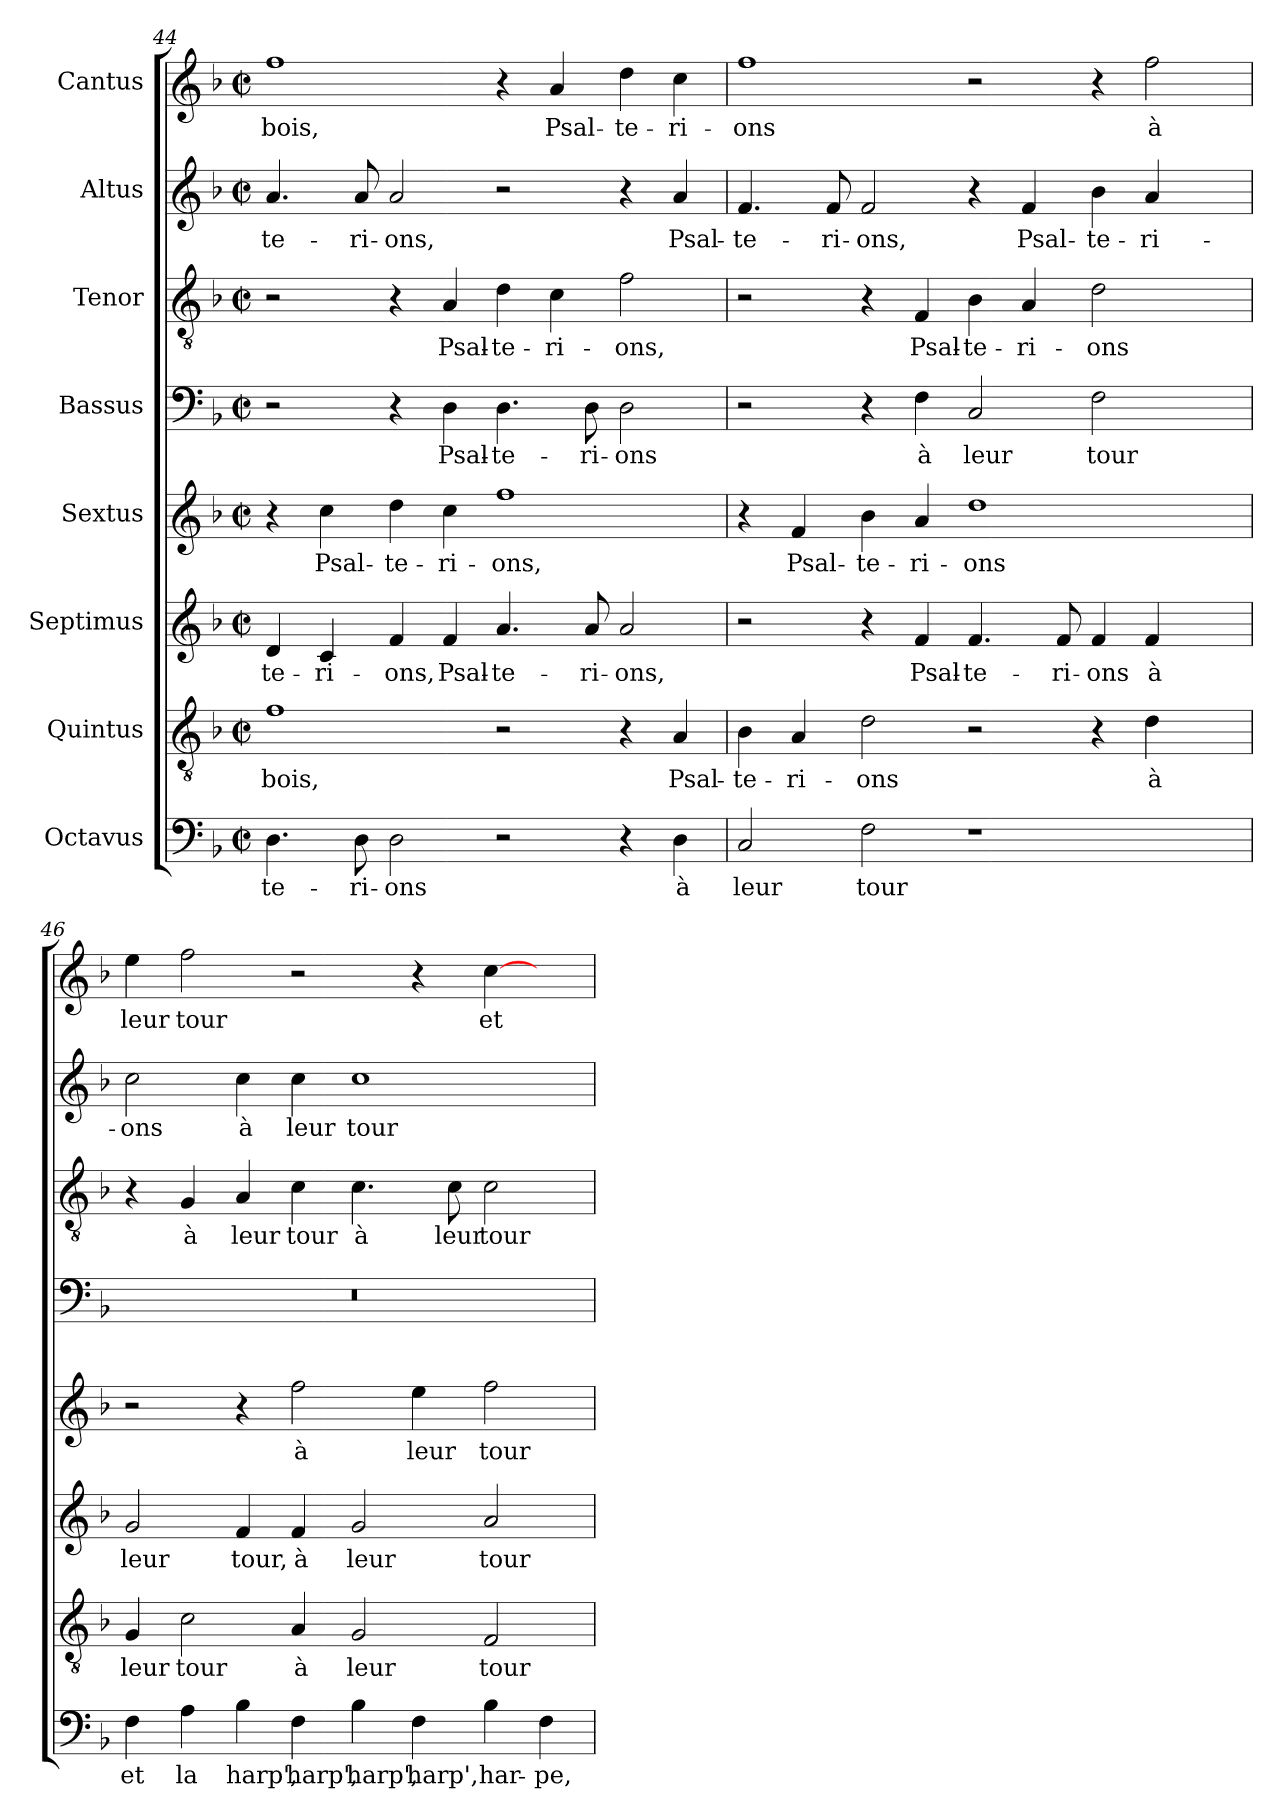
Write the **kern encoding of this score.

**kern	**text	**kern	**text	**kern	**text	**kern	**text	**kern	**text	**kern	**text	**kern	**text	**kern	**text
*part8	*part8	*part7	*part7	*part6	*part6	*part5	*part5	*part4	*part4	*part3	*part3	*part2	*part2	*part1	*part1
*staff8	*staff8	*staff7	*staff7	*staff6	*staff6	*staff5	*staff5	*staff4	*staff4	*staff3	*staff3	*staff2	*staff2	*staff1	*staff1
*I"Octavus	*	*I"Quintus	*	*I"Septimus	*	*I"Sextus	*	*I"Bassus	*	*I"Tenor	*	*I"Altus	*	*I"Cantus	*
!!LO:LB:g=z
*clefF4	*	*clefGv2	*	*clefG2	*	*clefG2	*	*clefF4	*	*clefGv2	*	*clefG2	*	*clefG2	*
*k[b-]	*	*k[b-]	*	*k[b-]	*	*k[b-]	*	*k[b-]	*	*k[b-]	*	*k[b-]	*	*k[b-]	*
*F:	*	*F:	*	*F:	*	*F:	*	*F:	*	*F:	*	*F:	*	*F:	*
*M4/2	*	*M4/2	*	*M4/2	*	*M4/2	*	*M4/2	*	*M4/2	*	*M4/2	*	*M4/2	*
*met(c|)	*	*met(c|)	*	*met(c|)	*	*met(c|)	*	*met(c|)	*	*met(c|)	*	*met(c|)	*	*met(c|)	*
=44	=44	=44	=44	=44	=44	=44	=44	=44	=44	=44	=44	=44	=44	=44	=44
!	!LO:LY:b	!	!LO:LY:b	!	!LO:LY:b	!	!	!	!	!	!	!	!LO:LY:b	!	!LO:LY:b
4.D	-te-	1f	bois,	4d	-te-	4r	.	2r	.	2r	.	4.a	-te-	1ff	-bois,
!	!	!	!	!	!LO:LY:b	!	!LO:LY:b	!	!	!	!	!	!	!	!
.	.	.	.	4c	-ri-	4cc	Psal-	.	.	.	.	.	.	.	.
!	!LO:LY:b	!	!	!	!	!	!	!	!	!	!	!	!LO:LY:b	!	!
8D	-ri-	.	.	.	.	.	.	.	.	.	.	8a	-ri-	.	.
!	!LO:LY:b	!	!	!	!LO:LY:b	!	!LO:LY:b	!	!	!	!	!	!LO:LY:b	!	!
2D	-ons	.	.	4f	-ons,	4dd	-te-	4r	.	4r	.	2a	-ons,	.	.
!	!	!	!	!	!LO:LY:b	!	!LO:LY:b	!	!LO:LY:b	!	!LO:LY:b	!	!	!	!
.	.	.	.	4f	Psal-	4cc	-ri-	4D	Psal-	4A	Psal-	.	.	.	.
!	!	!	!	!	!LO:LY:b	!	!LO:LY:b	!	!LO:LY:b	!	!LO:LY:b	!	!	!	!
2r	.	2r	.	4.a	-te-	1ff	-ons,	4.D	-te-	4d	-te-	2r	.	4r	.
!	!	!	!	!	!	!	!	!	!	!	!LO:LY:b	!	!	!	!LO:LY:b
.	.	.	.	.	.	.	.	.	.	4c	-ri-	.	.	4a	Psal-
!	!	!	!	!	!LO:LY:b	!	!	!	!LO:LY:b	!	!	!	!	!	!
.	.	.	.	8a	-ri-	.	.	8D	-ri-	.	.	.	.	.	.
!	!	!	!	!	!LO:LY:b	!	!	!	!LO:LY:b	!	!LO:LY:b	!	!	!	!LO:LY:b
4r	.	4r	.	2a	-ons,	.	.	2D	-ons	2f	-ons,	4r	.	4dd	-te-
!	!LO:LY:b	!	!LO:LY:b	!	!	!	!	!	!	!	!	!	!LO:LY:b	!	!LO:LY:b
4D	à	4A	Psal-	.	.	.	.	.	.	.	.	4a	Psal-	4cc	-ri-
=45	=45	=45	=45	=45	=45	=45	=45	=45	=45	=45	=45	=45	=45	=45	=45
!	!LO:LY:b	!	!LO:LY:b	!	!	!	!	!	!	!	!	!	!LO:LY:b	!	!LO:LY:b
2C	leur	4B-	-te-	2r	.	4r	.	2r	.	2r	.	4.f	-te-	1ff	-ons
!	!	!	!LO:LY:b	!	!	!	!LO:LY:b	!	!	!	!	!	!	!	!
.	.	4A	-ri-	.	.	4f	Psal-	.	.	.	.	.	.	.	.
!	!	!	!	!	!	!	!	!	!	!	!	!	!LO:LY:b	!	!
.	.	.	.	.	.	.	.	.	.	.	.	8f	-ri-	.	.
!	!LO:LY:b	!	!LO:LY:b	!	!	!	!LO:LY:b	!	!	!	!	!	!LO:LY:b	!	!
2F	tour	2d	-ons	4r	.	4b-	-te-	4r	.	4r	.	2f	-ons,	.	.
!	!	!	!	!	!LO:LY:b	!	!LO:LY:b	!	!LO:LY:b	!	!LO:LY:b	!	!	!	!
.	.	.	.	4f	Psal-	4a	-ri-	4F	à	4F	Psal-	.	.	.	.
!	!	!	!	!	!LO:LY:b	!	!LO:LY:b	!	!LO:LY:b	!	!LO:LY:b	!	!	!	!
1r	.	2r	.	4.f	-te-	1dd	-ons	2C	leur	4B-	-te-	4r	.	2r	.
!	!	!	!	!	!	!	!	!	!	!	!LO:LY:b	!	!LO:LY:b	!	!
.	.	.	.	.	.	.	.	.	.	4A	-ri-	4f	Psal-	.	.
!	!	!	!	!	!LO:LY:b	!	!	!	!	!	!	!	!	!	!
.	.	.	.	8f	-ri-	.	.	.	.	.	.	.	.	.	.
!	!	!	!	!	!LO:LY:b	!	!	!	!LO:LY:b	!	!LO:LY:b	!	!LO:LY:b	!	!
.	.	4r	.	4f	-ons	.	.	2F	tour	2d	-ons	4b-	-te-	4r	.
!	!	!	!LO:LY:b	!	!LO:LY:b	!	!	!	!	!	!	!	!LO:LY:b	!	!LO:LY:b
.	.	4d	à	4f	à	.	.	.	.	.	.	4a	-ri-	2ff	à
4ryy	.	4ryy	.	4ryy	.	4ryy	.	4ryy	.	4ryy	.	4ryy	.	.	.
!!LO:LB:g=z
=46	=46	=46	=46	=46	=46	=46	=46	=46	=46	=46	=46	=46	=46	=46	=46
!	!LO:LY:b	!	!LO:LY:b	!	!LO:LY:b	!	!	!	!	!	!	!	!LO:LY:b	!	!LO:LY:b
4F	et	4G	leur	2g	leur	2r	.	0r	.	4r	.	2cc	-ons	4ee	leur
!	!LO:LY:b	!	!LO:LY:b	!	!	!	!	!	!	!	!LO:LY:b	!	!	!	!LO:LY:b
4A	la	2c	tour	.	.	.	.	.	.	4G	à	.	.	2ff	tour
!	!LO:LY:b	!	!	!	!LO:LY:b	!	!	!	!	!	!LO:LY:b	!	!LO:LY:b	!	!
4B-	harp',	.	.	4f	tour,	4r	.	.	.	4A	leur	4cc	à	.	.
!	!LO:LY:b	!	!LO:LY:b	!	!LO:LY:b	!	!LO:LY:b	!	!	!	!LO:LY:b	!	!LO:LY:b	!	!
4F	harp',	4A	à	4f	à	2ff	à	.	.	4c	tour	4cc	leur	2r	.
!	!LO:LY:b	!	!LO:LY:b	!	!LO:LY:b	!	!	!	!	!	!LO:LY:b	!	!LO:LY:b	!	!
4B-	harp',	2G	leur	2g	leur	.	.	.	.	4.c	à	1cc	tour	.	.
!	!LO:LY:b	!	!	!	!	!	!LO:LY:b	!	!	!	!	!	!	!	!
4F	harp',	.	.	.	.	4ee	leur	.	.	.	.	.	.	4r	.
!	!	!	!	!	!	!	!	!	!	!	!LO:LY:b	!	!	!	!
.	.	.	.	.	.	.	.	.	.	8c	leur	.	.	.	.
!	!LO:LY:b	!	!LO:LY:b	!	!LO:LY:b	!	!LO:LY:b	!	!	!	!LO:LY:b	!	!	!	!LO:LY:b
4B-	har-	2F	tour	2a	tour	2ff	tour	.	.	2c	tour	.	.	[4cc	et
!	!LO:LY:b	!	!	!	!	!	!	!	!	!	!	!	!	!	!
4F	-pe,	.	.	.	.	.	.	.	.	.	.	.	.	4ryy	.
=	=	=	=	=	=	=	=	=	=	=	=	=	=	=	=
*-	*-	*-	*-	*-	*-	*-	*-	*-	*-	*-	*-	*-	*-	*-	*-
